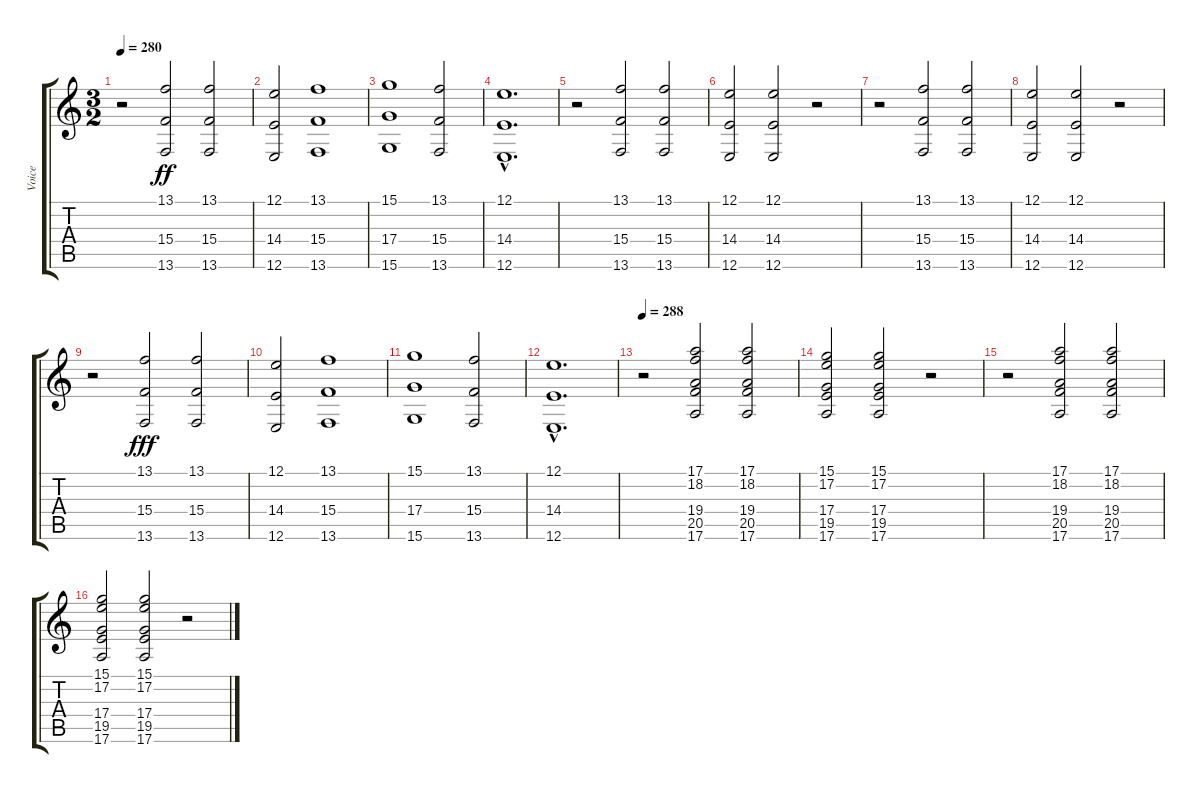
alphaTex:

\track ("Voice" "Voice") {instrument choiraahs}
\staff {score tabs}
\tuning (E4 B3 G3 D3 A2 E2) {hide}
\ts (3 2)
\tempo 280
\clef g2
\ks c
r.2{dy ff} (13.1 15.4 13.6).2 (13.1 15.4 13.6).2 |
(12.1 14.4 12.6).2 (13.1 15.4 13.6).1 |
(15.1 17.4 15.6).1 (13.1 15.4 13.6).2 |
(12.1{hac} 14.4{hac} 12.6{hac}).1{d} |
r.2 (13.1 15.4 13.6).2 (13.1 15.4 13.6).2 |
(12.1 14.4 12.6).2 (12.1 14.4 12.6).2 r.2 |
r.2 (13.1 15.4 13.6).2 (13.1 15.4 13.6).2 |
(12.1 14.4 12.6).2 (12.1 14.4 12.6).2 r.2 |
r.2 (13.1 15.4 13.6).2{dy fff} (13.1 15.4 13.6).2 |
(12.1 14.4 12.6).2 (13.1 15.4 13.6).1 |
(15.1 17.4 15.6).1 (13.1 15.4 13.6).2 |
(12.1{hac} 14.4{hac} 12.6{hac}).1{d} |
\tempo 288
r.2 (17.1 18.2 19.4 20.5 17.6).2 (17.1 18.2 19.4 20.5 17.6).2 |
(15.1 17.2 17.4 19.5 17.6).2 (15.1 17.2 17.4 19.5 17.6).2 r.2 |
r.2 (17.1 18.2 19.4 20.5 17.6).2 (17.1 18.2 19.4 20.5 17.6).2 |
(15.1 17.2 17.4 19.5 17.6).2 (15.1 17.2 17.4 19.5 17.6).2 r.2
